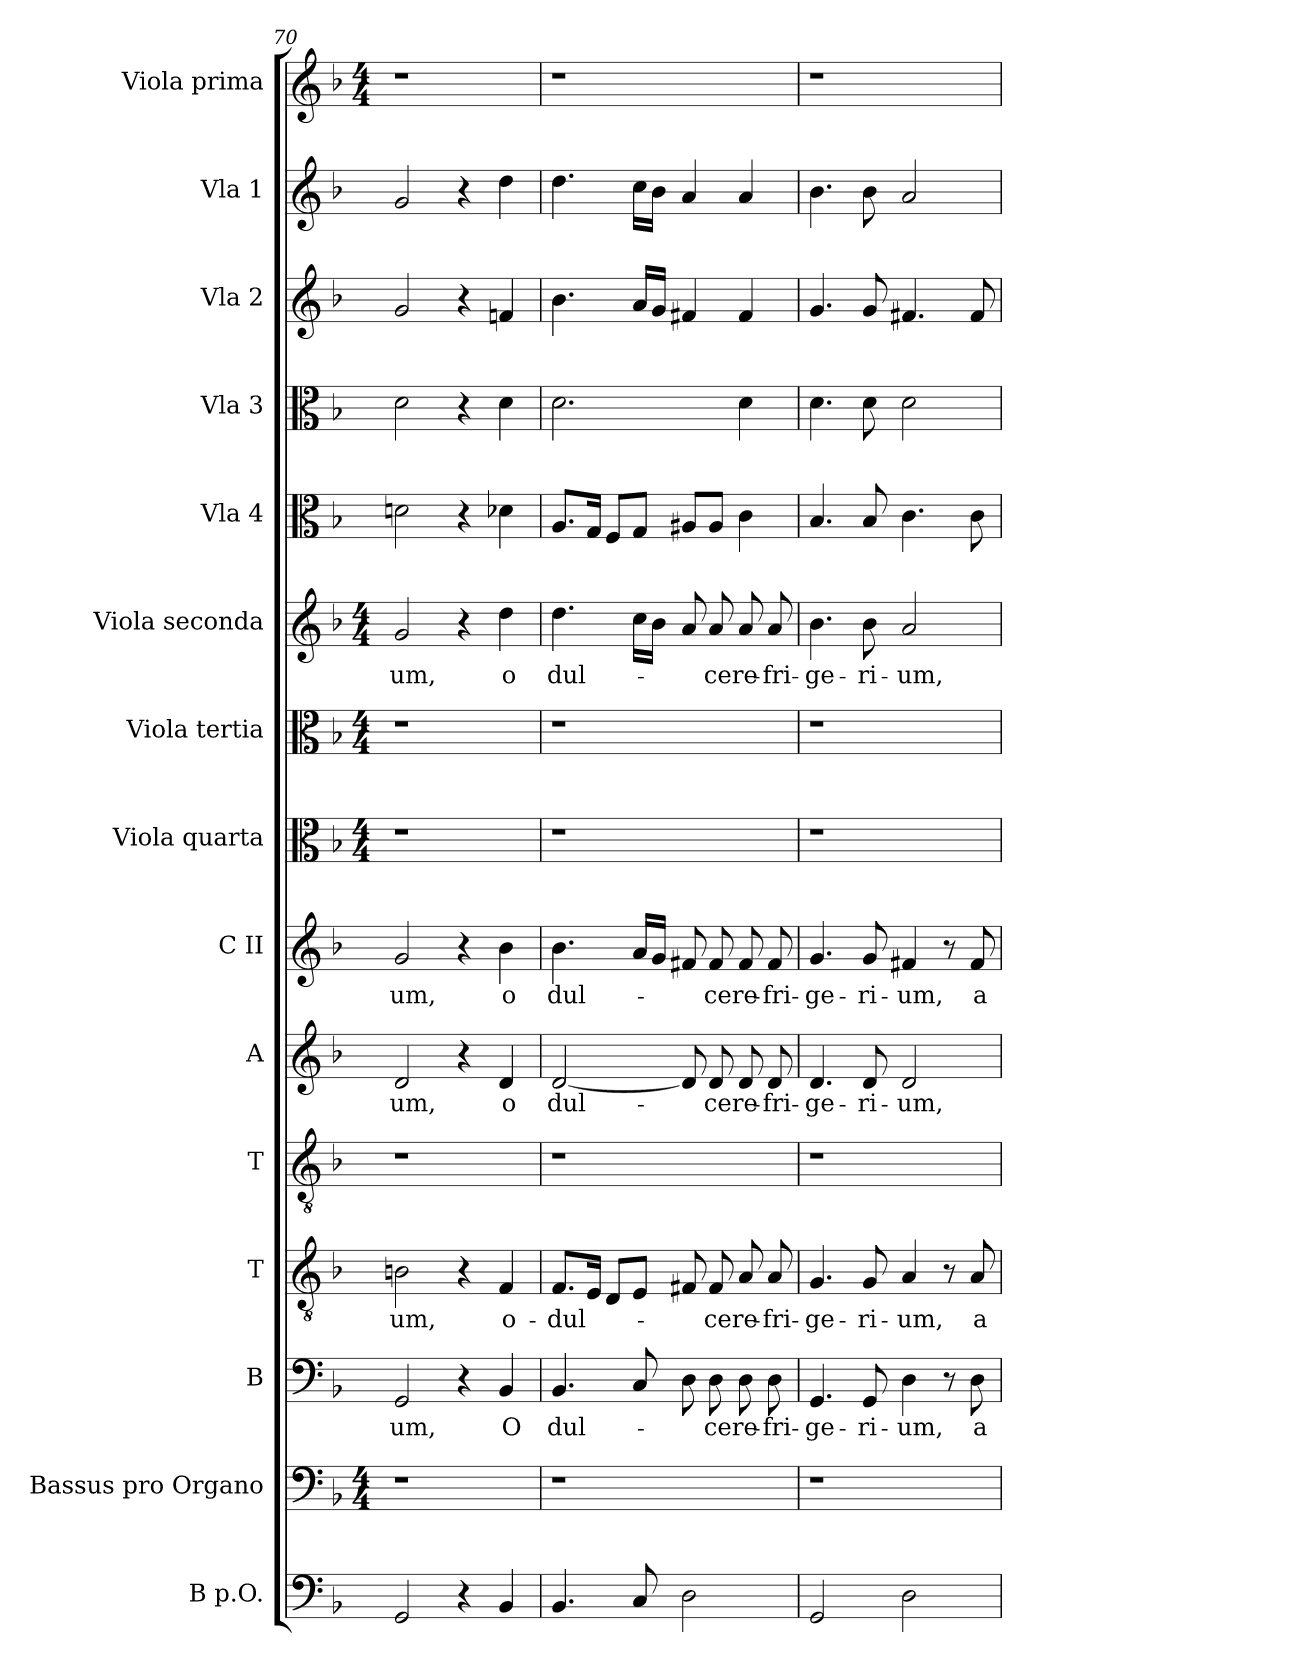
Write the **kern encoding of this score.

**kern	**kern	**kern	**text	**kern	**text	**kern	**kern	**text	**kern	**text	**kern	**kern	**kern	**text	**kern	**kern	**kern	**kern	**kern
*part15	*part14	*part13	*part13	*part12	*part12	*part11	*part10	*part10	*part9	*part9	*part8	*part7	*part6	*part6	*part5	*part4	*part3	*part2	*part1
*staff15	*staff14	*staff13	*staff13	*staff12	*staff12	*staff11	*staff10	*staff10	*staff9	*staff9	*staff8	*staff7	*staff6	*staff6	*staff5	*staff4	*staff3	*staff2	*staff1
*I"B p.O.	*I"Bassus pro Organo	*I"B	*	*I"T	*	*I"T	*I"A	*	*I"C II	*	*I"Viola quarta	*I"Viola tertia	*I"Viola seconda	*	*I"Vla 4	*I"Vla 3	*I"Vla 2	*I"Vla 1	*I"Viola prima
*I'B p.O.	*I'B p.O.	*I'B	*	*I'T	*	*I'T	*I'A	*	*I'C II	*	*I'Vla 4	*I'Vla 3	*I'Vla 2	*	*I'Vla 4	*I'Vla 3	*I'Vla 2	*I'Vla 1	*I'Vla 1
!!LO:PB:g=z
*clefF4	*clefF4	*clefF4	*	*clefGv2	*	*clefGv2	*clefG2	*	*clefG2	*	*clefC3	*clefC3	*clefG2	*	*clefC3	*clefC3	*clefG2	*clefG2	*clefG2
*k[b-]	*k[b-]	*k[b-]	*	*k[b-]	*	*k[b-]	*k[b-]	*	*k[b-]	*	*k[b-]	*k[b-]	*k[b-]	*	*k[b-]	*k[b-]	*k[b-]	*k[b-]	*k[b-]
*F:	*F:	*F:	*	*F:	*	*F:	*F:	*	*F:	*	*F:	*F:	*F:	*	*F:	*F:	*F:	*F:	*F:
*	*M4/4	*	*	*	*	*	*	*	*	*	*M4/4	*M4/4	*M4/4	*	*	*	*	*	*M4/4
=70	=70	=70	=70	=70	=70	=70	=70	=70	=70	=70	=70	=70	=70	=70	=70	=70	=70	=70	=70
!	!	!	!LO:LY:b	!	!LO:LY:b	!	!	!LO:LY:b	!	!LO:LY:b	!	!	!	!LO:LY:b	!	!	!	!	!
2GG/	1r	2GG/	-um,	2Bn\	-um,	1r	2d/	-um,	2g/	-um,	1r	1r	2g/	-um,	2dn\	2d\	2g/	2g/	1r
4r	.	4r	.	4r	.	.	4r	.	4r	.	.	.	4r	.	4r	4r	4r	4r	.
!	!	!	!LO:LY:b	!	!LO:LY:b	!	!	!LO:LY:b	!	!LO:LY:b	!	!	!	!LO:LY:b	!	!	!	!	!
4BB-/	.	4BB-/	O	4F/	o-	.	4d/	o	4b-\	o	.	.	4dd\	o	4d-X\	4d\	4fn/	4dd\	.
!!LO:PB:g=z
=71	=71	=71	=71	=71	=71	=71	=71	=71	=71	=71	=71	=71	=71	=71	=71	=71	=71	=71	=71
!	!	!	!LO:LY:b	!	!LO:LY:b	!	!	!LO:LY:b	!	!LO:LY:b	!	!	!	!LO:LY:b	!	!	!	!	!
4.BB-/	1r	4.BB-/	dul-	8.F/L	-dul-	1r	[<2d/	dul-	4.b-\	dul-	1r	1r	4.dd\	dul-	8.A/L	2.d\	4.b-\	4.dd\	1r
.	.	.	.	16E/Jk	.	.	.	.	.	.	.	.	.	.	16G/Jk	.	.	.	.
.	.	.	.	8D/L	.	.	.	.	.	.	.	.	.	.	8F/L	.	.	.	.
8C/	.	8C/	.	8E/J	.	.	.	.	16a/LL	.	.	.	16cc\LL	.	8G/J	.	16a/LL	16cc\LL	.
.	.	.	.	.	.	.	.	.	16g/JJ	.	.	.	16b-\JJ	.	.	.	16g/JJ	16b-\JJ	.
2D\	.	8D\	.	8F#X/	.	.	8d/]	.	8f#X/	.	.	.	8a/	.	8A#X/L	.	4f#X/	4a/	.
!	!	!	!LO:LY:b	!	!LO:LY:b	!	!	!LO:LY:b	!	!LO:LY:b	!	!	!	!LO:LY:b	!	!	!	!	!
.	.	8D\	-ce	8F#/	-ce	.	8d/	-ce	8f#/	-ce	.	.	8a/	-ce	8A#/J	.	.	.	.
!	!	!	!LO:LY:b	!	!LO:LY:b	!	!	!LO:LY:b	!	!LO:LY:b	!	!	!	!LO:LY:b	!	!	!	!	!
.	.	8D\	re-	8A/	re-	.	8d/	re-	8f#/	re-	.	.	8a/	re-	4c\	4d\	4f#/	4a/	.
!	!	!	!LO:LY:b	!	!LO:LY:b	!	!	!LO:LY:b	!	!LO:LY:b	!	!	!	!LO:LY:b	!	!	!	!	!
.	.	8D\	-fri-	8A/	-fri-	.	8d/	-fri-	8f#/	-fri-	.	.	8a/	-fri-	.	.	.	.	.
=72	=72	=72	=72	=72	=72	=72	=72	=72	=72	=72	=72	=72	=72	=72	=72	=72	=72	=72	=72
!	!	!	!LO:LY:b	!	!LO:LY:b	!	!	!LO:LY:b	!	!LO:LY:b	!	!	!	!LO:LY:b	!	!	!	!	!
2GG/	1r	4.GG/	-ge-	4.G/	-ge-	1r	4.d/	-ge-	4.g/	-ge-	1r	1r	4.b-\	-ge-	4.B-/	4.d\	4.g/	4.b-\	1r
!	!	!	!LO:LY:b	!	!LO:LY:b	!	!	!LO:LY:b	!	!LO:LY:b	!	!	!	!LO:LY:b	!	!	!	!	!
.	.	8GG/	-ri-	8G/	-ri-	.	8d/	-ri-	8g/	-ri-	.	.	8b-\	-ri-	8B-/	8d\	8g/	8b-\	.
!	!	!	!LO:LY:b	!	!LO:LY:b	!	!	!LO:LY:b	!	!LO:LY:b	!	!	!	!LO:LY:b	!	!	!	!	!
2D\	.	4D\	-um,	4A/	-um,	.	2d/	-um,	4f#X/	-um,	.	.	2a/	-um,	4.c\	2d\	4.f#X/	2a/	.
.	.	8r	.	8r	.	.	.	.	8r	.	.	.	.	.	.	.	.	.	.
!	!	!	!LO:LY:b	!	!LO:LY:b	!	!	!	!	!LO:LY:b	!	!	!	!	!	!	!	!	!
.	.	8D\	a-	8A/	a-	.	.	.	8f#/	a-	.	.	.	.	8c\	.	8f#/	.	.
=	=	=	=	=	=	=	=	=	=	=	=	=	=	=	=	=	=	=	=
*-	*-	*-	*-	*-	*-	*-	*-	*-	*-	*-	*-	*-	*-	*-	*-	*-	*-	*-	*-
